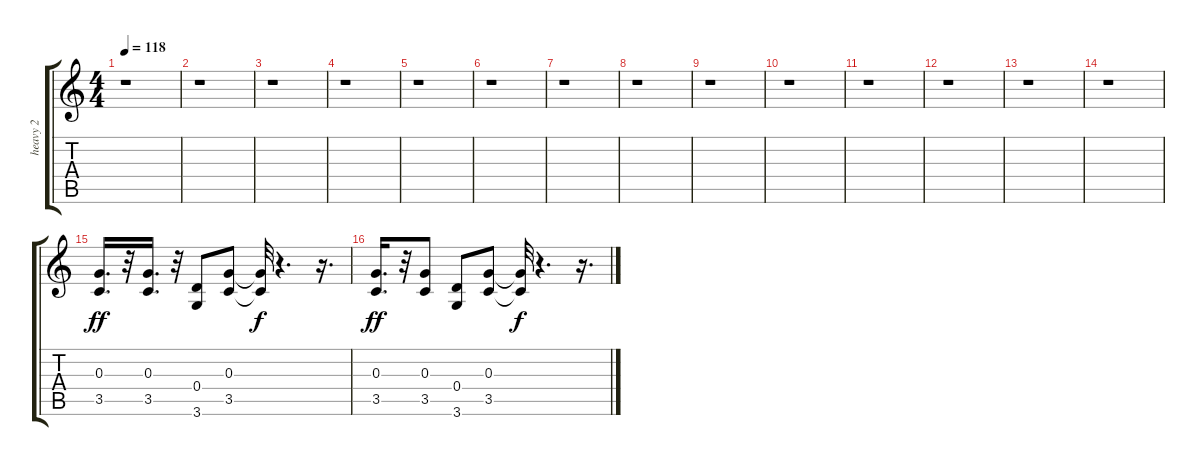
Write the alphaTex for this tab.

\track ("heavy 2" "heavy 2") {instrument distortionguitar}
\staff {score tabs}
\tuning (E4 B3 G3 D3 A2 E2) {hide}
\ts (4 4)
\tempo 118
\clef g2
\ks c
r.1{dy ff} |
r.1 |
r.1 |
r.1 |
r.1 |
r.1 |
r.1 |
r.1 |
r.1 |
r.1 |
r.1 |
r.1 |
r.1 |
r.1 |
(0.3 3.5).16{d} r.32 (0.3 3.5).16{d} r.32 (0.4 3.6).8 (0.3 3.5).8 (0.3{t} 3.5{t}).32{dy f} r.4{d} r.16{d} |
(0.3 3.5).16{d dy ff} r.32 (0.3 3.5).8 (0.4 3.6).8 (0.3 3.5).8 (0.3{t} 3.5{t}).32{dy f} r.4{d} r.16{d}
